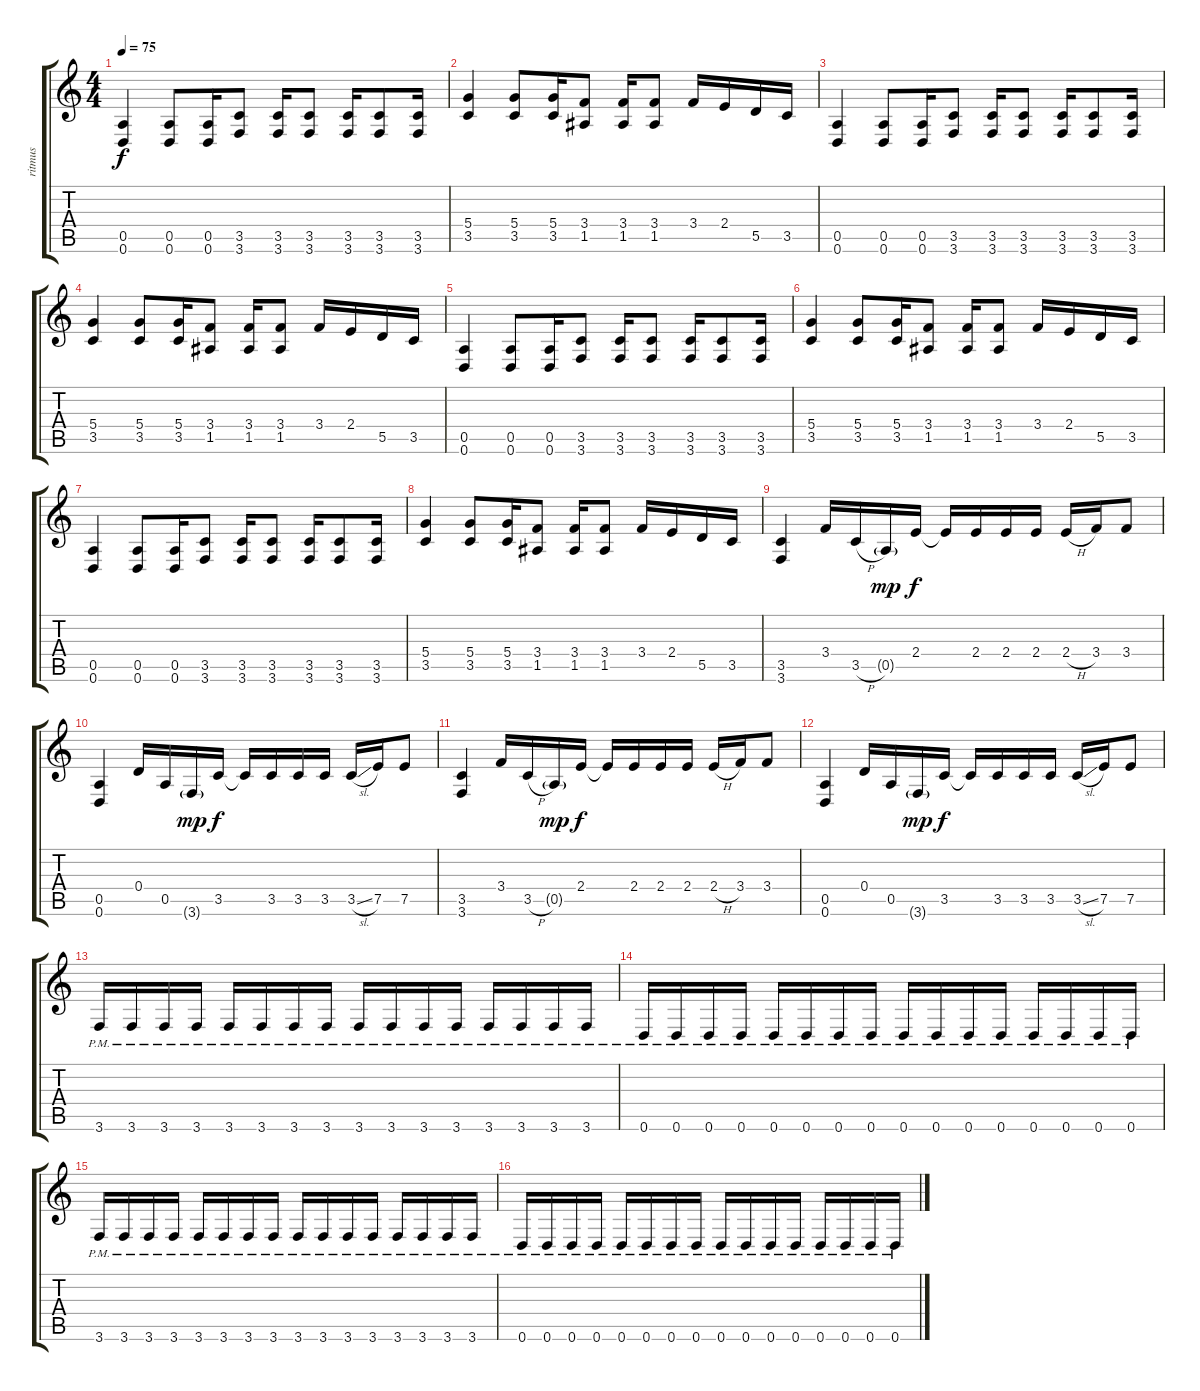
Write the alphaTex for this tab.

\track ("ritmus" "ritmus") {instrument distortionguitar}
\staff {score tabs}
\tuning (E4 B3 G3 D3 A2 D2) {hide}
\ts (4 4)
\tempo 75
\clef g2
\ks c
(0.5 0.6).4{dy f} (0.5 0.6).8 (0.5 0.6).16 (3.5 3.6).8 (3.5 3.6).16 (3.5 3.6).8 (3.5 3.6).16 (3.5 3.6).8 (3.5 3.6).16 |
(5.4 3.5).4 (5.4 3.5).8 (5.4 3.5).16 (3.4 1.5).8 (3.4 1.5).16 (3.4 1.5).8 3.4.16 2.4.16 5.5.16 3.5.16 |
(0.5 0.6).4 (0.5 0.6).8 (0.5 0.6).16 (3.5 3.6).8 (3.5 3.6).16 (3.5 3.6).8 (3.5 3.6).16 (3.5 3.6).8 (3.5 3.6).16 |
(5.4 3.5).4 (5.4 3.5).8 (5.4 3.5).16 (3.4 1.5).8 (3.4 1.5).16 (3.4 1.5).8 3.4.16 2.4.16 5.5.16 3.5.16 |
(0.5 0.6).4 (0.5 0.6).8 (0.5 0.6).16 (3.5 3.6).8 (3.5 3.6).16 (3.5 3.6).8 (3.5 3.6).16 (3.5 3.6).8 (3.5 3.6).16 |
(5.4 3.5).4 (5.4 3.5).8 (5.4 3.5).16 (3.4 1.5).8 (3.4 1.5).16 (3.4 1.5).8 3.4.16 2.4.16 5.5.16 3.5.16 |
(0.5 0.6).4 (0.5 0.6).8 (0.5 0.6).16 (3.5 3.6).8 (3.5 3.6).16 (3.5 3.6).8 (3.5 3.6).16 (3.5 3.6).8 (3.5 3.6).16 |
(5.4 3.5).4 (5.4 3.5).8 (5.4 3.5).16 (3.4 1.5).8 (3.4 1.5).16 (3.4 1.5).8 3.4.16 2.4.16 5.5.16 3.5.16 |
(3.5 3.6).4 3.4.16 3.5{h}.16 0.5{g}.16{dy mp} 2.4.16{dy f} 2.4{t}.16 2.4.16 2.4.16 2.4.16 2.4{h}.16 3.4.16 3.4.8 |
(0.5 0.6).4 0.4.16 0.5.16 3.6{g}.16{dy mp} 3.5.16{dy f} 3.5{t}.16 3.5.16 3.5.16 3.5.16 3.5{sl}.16 7.5.16 7.5.8 |
(3.5 3.6).4 3.4.16 3.5{h}.16 0.5{g}.16{dy mp} 2.4.16{dy f} 2.4{t}.16 2.4.16 2.4.16 2.4.16 2.4{h}.16 3.4.16 3.4.8 |
(0.5 0.6).4 0.4.16 0.5.16 3.6{g}.16{dy mp} 3.5.16{dy f} 3.5{t}.16 3.5.16 3.5.16 3.5.16 3.5{sl}.16 7.5.16 7.5.8 |
3.6{pm}.16 3.6{pm}.16 3.6{pm}.16 3.6{pm}.16 3.6{pm}.16 3.6{pm}.16 3.6{pm}.16 3.6{pm}.16 3.6{pm}.16 3.6{pm}.16 3.6{pm}.16 3.6{pm}.16 3.6{pm}.16 3.6{pm}.16 3.6{pm}.16 3.6{pm}.16 |
0.6{pm}.16 0.6{pm}.16 0.6{pm}.16 0.6{pm}.16 0.6{pm}.16 0.6{pm}.16 0.6{pm}.16 0.6{pm}.16 0.6{pm}.16 0.6{pm}.16 0.6{pm}.16 0.6{pm}.16 0.6{pm}.16 0.6{pm}.16 0.6{pm}.16 0.6{pm}.16 |
3.6{pm}.16 3.6{pm}.16 3.6{pm}.16 3.6{pm}.16 3.6{pm}.16 3.6{pm}.16 3.6{pm}.16 3.6{pm}.16 3.6{pm}.16 3.6{pm}.16 3.6{pm}.16 3.6{pm}.16 3.6{pm}.16 3.6{pm}.16 3.6{pm}.16 3.6{pm}.16 |
0.6{pm}.16 0.6{pm}.16 0.6{pm}.16 0.6{pm}.16 0.6{pm}.16 0.6{pm}.16 0.6{pm}.16 0.6{pm}.16 0.6{pm}.16 0.6{pm}.16 0.6{pm}.16 0.6{pm}.16 0.6{pm}.16 0.6{pm}.16 0.6{pm}.16 0.6{pm}.16
